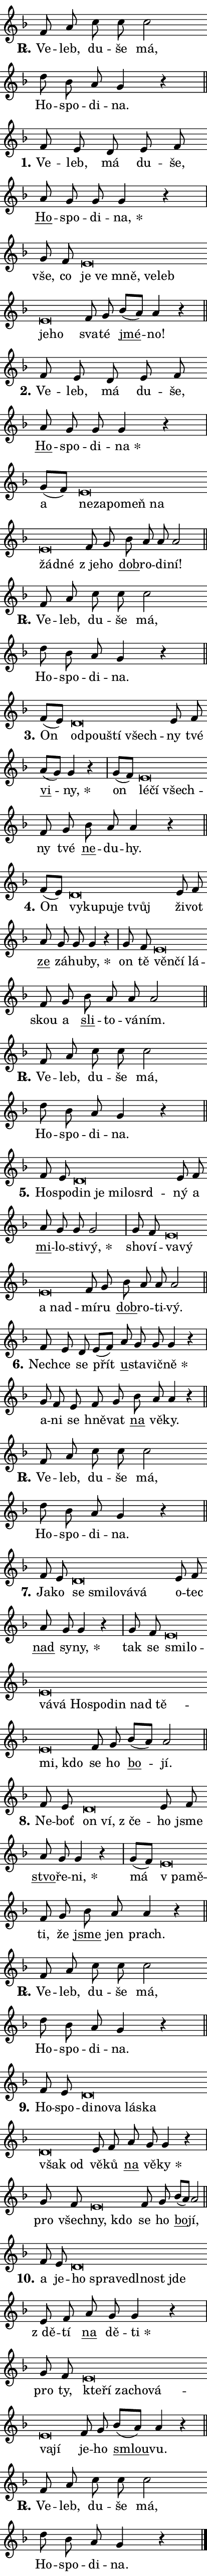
\version "2.24.0"
\header { tagline = "" }
\paper {
  indent = 0\cm
  top-margin = 0\cm
  right-margin = 0\cm
  bottom-margin = 0\cm
  left-margin = 0\cm
  paper-width = 7\cm
  page-breaking = #ly:one-page-breaking
  system-system-spacing.basic-distance = #11
  score-system-spacing.basic-distance = #11
  ragged-last = ##f
}


%% Author: Thomas Morley
%% https://lists.gnu.org/archive/html/lilypond-user/2020-05/msg00002.html
#(define (line-position grob)
"Returns position of @var[grob} in current system:
   @code{'start}, if at first time-step
   @code{'end}, if at last time-step
   @code{'middle} otherwise
"
  (let* ((col (ly:item-get-column grob))
         (ln (ly:grob-object col 'left-neighbor))
         (rn (ly:grob-object col 'right-neighbor))
         (col-to-check-left (if (ly:grob? ln) ln col))
         (col-to-check-right (if (ly:grob? rn) rn col))
         (break-dir-left
           (and
             (ly:grob-property col-to-check-left 'non-musical #f)
             (ly:item-break-dir col-to-check-left)))
         (break-dir-right
           (and
             (ly:grob-property col-to-check-right 'non-musical #f)
             (ly:item-break-dir col-to-check-right))))
        (cond ((eqv? 1 break-dir-left) 'start)
              ((eqv? -1 break-dir-right) 'end)
              (else 'middle))))

#(define (tranparent-at-line-position vctor)
  (lambda (grob)
  "Relying on @code{line-position} select the relevant enry from @var{vctor}.
Used to determine transparency,"
    (case (line-position grob)
      ((end) (not (vector-ref vctor 0)))
      ((middle) (not (vector-ref vctor 1)))
      ((start) (not (vector-ref vctor 2))))))

noteHeadBreakVisibility =
#(define-music-function (break-visibility)(vector?)
"Makes @code{NoteHead}s transparent relying on @var{break-visibility}"
#{
  \override NoteHead.transparent =
    #(tranparent-at-line-position break-visibility)
#})

#(define delete-ledgers-for-transparent-note-heads
  (lambda (grob)
    "Reads whether a @code{NoteHead} is transparent.
If so this @code{NoteHead} is removed from @code{'note-heads} from
@var{grob}, which is supposed to be @code{LedgerLineSpanner}.
As a result ledgers are not printed for this @code{NoteHead}"
    (let* ((nhds-array (ly:grob-object grob 'note-heads))
           (nhds-list
             (if (ly:grob-array? nhds-array)
                 (ly:grob-array->list nhds-array)
                 '()))
           ;; Relies on the transparent-property being done before
           ;; Staff.LedgerLineSpanner.after-line-breaking is executed.
           ;; This is fragile ...
           (to-keep
             (remove
               (lambda (nhd)
                 (ly:grob-property nhd 'transparent #f))
               nhds-list)))
      ;; TODO find a better method to iterate over grob-arrays, similiar
      ;; to filter/remove etc for lists
      ;; For now rebuilt from scratch
      (set! (ly:grob-object grob 'note-heads)  '())
      (for-each
        (lambda (nhd)
          (ly:pointer-group-interface::add-grob grob 'note-heads nhd))
        to-keep))))

hideNotes = {
  \noteHeadBreakVisibility #begin-of-line-visible
}
unHideNotes = {
  \noteHeadBreakVisibility #all-visible
}

% work-around for resetting accidentals
% https://lilypond.org/doc/v2.23/Documentation/notation/displaying-rhythms#unmetered-music
cadenzaMeasure = {
  \cadenzaOff
  \partial 1024 s1024
  \cadenzaOn
}

#(define-markup-command (accent layout props text) (markup?)
  "Underline accented syllable"
  (interpret-markup layout props
    #{\markup \override #'(offset . 4.3) \underline { #text }#}))

responsum = \markup \concat {
  "R" \hspace #-1.05 \path #0.1 #'((moveto 0 0.07) (lineto 0.9 0.8)) \hspace #0.05 "."
}

\layout {
    \context {
        \Staff
        \remove "Time_signature_engraver"
        \override LedgerLineSpanner.after-line-breaking = #delete-ledgers-for-transparent-note-heads
    }
    \context {
        \Voice {
            \override NoteHead.output-attributes = #'((class . "notehead"))
            \override Hairpin.height = #0.55
        }
    }
    \context {
        \Lyrics {
            \override StanzaNumber.output-attributes = #'((class . "stanzanumber"))
            \override LyricSpace.minimum-distance = #0.9
            \override LyricText.font-name = #"TeX Gyre Schola"
            \override LyricText.font-size = 1
            \override StanzaNumber.font-name = #"TeX Gyre Schola Bold"
            \override StanzaNumber.font-size = 1
        }
    }
}

% magnetic-lyrics.ily
%
%   written by
%     Jean Abou Samra <jean@abou-samra.fr>
%     Werner Lemberg <wl@gnu.org>
%
%   adapted by
%     Jiri Hon <jiri.hon@gmail.com>
%
% Version 2022-Apr-15

% https://www.mail-archive.com/lilypond-user@gnu.org/msg149350.html

#(define (Left_hyphen_pointer_engraver context)
   "Collect syllable-hyphen-syllable occurrences in lyrics and store
them in properties.  This engraver only looks to the left.  For
example, if the lyrics input is @code{foo -- bar}, it does the
following.

@itemize @bullet
@item
Set the @code{text} property of the @code{LyricHyphen} grob between
@q{foo} and @q{bar} to @code{foo}.

@item
Set the @code{left-hyphen} property of the @code{LyricText} grob with
text @q{foo} to the @code{LyricHyphen} grob between @q{foo} and
@q{bar}.
@end itemize

Use this auxiliary engraver in combination with the
@code{lyric-@/text::@/apply-@/magnetic-@/offset!} hook."
   (let ((hyphen #f)
         (text #f))
     (make-engraver
      (acknowledgers
       ((lyric-syllable-interface engraver grob source-engraver)
        (set! text grob)))
      (end-acknowledgers
       ((lyric-hyphen-interface engraver grob source-engraver)
        ;(when (not (grob::has-interface grob 'lyric-space-interface))
          (set! hyphen grob)));)
      ((stop-translation-timestep engraver)
       (when (and text hyphen)
         (ly:grob-set-object! text 'left-hyphen hyphen))
       (set! text #f)
       (set! hyphen #f)))))

#(define (lyric-text::apply-magnetic-offset! grob)
   "If the space between two syllables is less than the value in
property @code{LyricText@/.details@/.squash-threshold}, move the right
syllable to the left so that it gets concatenated with the left
syllable.

Use this function as a hook for
@code{LyricText@/.after-@/line-@/breaking} if the
@code{Left_@/hyphen_@/pointer_@/engraver} is active."
   (let ((hyphen (ly:grob-object grob 'left-hyphen #f)))
     (when hyphen
       (let ((left-text (ly:spanner-bound hyphen LEFT)))
         (when (grob::has-interface left-text 'lyric-syllable-interface)
           (let* ((common (ly:grob-common-refpoint grob left-text X))
                  (this-x-ext (ly:grob-extent grob common X))
                  (left-x-ext
                   (begin
                     ;; Trigger magnetism for left-text.
                     (ly:grob-property left-text 'after-line-breaking)
                     (ly:grob-extent left-text common X)))
                  ;; `delta` is the gap width between two syllables.
                  (delta (- (interval-start this-x-ext)
                            (interval-end left-x-ext)))
                  (details (ly:grob-property grob 'details))
                  (threshold (assoc-get 'squash-threshold details 0.2)))
             (when (< delta threshold)
               (let* (;; We have to manipulate the input text so that
                      ;; ligatures crossing syllable boundaries are not
                      ;; disabled.  For languages based on the Latin
                      ;; script this is essentially a beautification.
                      ;; However, for non-Western scripts it can be a
                      ;; necessity.
                      (lt (ly:grob-property left-text 'text))
                      (rt (ly:grob-property grob 'text))
                      (is-space (grob::has-interface hyphen 'lyric-space-interface))
                      (space (if is-space " " ""))
                      (space-markup (grob-interpret-markup grob " "))
                      (space-size (interval-length (ly:stencil-extent space-markup X)))
                      (extra-delta (if is-space space-size 0))
                      ;; Append new syllable.
                      (ltrt-space (if (and (string? lt) (string? rt))
                                (string-append lt space rt)
                                (make-concat-markup (list lt space rt))))
                      ;; Right-align `ltrt` to the right side.
                      (ltrt-space-markup (grob-interpret-markup
                               grob
                               (make-translate-markup
                                (cons (interval-length this-x-ext) 0)
                                (make-right-align-markup ltrt-space)))))
                 (begin
                   ;; Don't print `left-text`.
                   (ly:grob-set-property! left-text 'stencil #f)
                   ;; Set text and stencil (which holds all collected
                   ;; syllables so far) and shift it to the left.
                   (ly:grob-set-property! grob 'text ltrt-space)
                   (ly:grob-set-property! grob 'stencil ltrt-space-markup)
                   (ly:grob-translate-axis! grob (- (- delta extra-delta)) X))))))))))


#(define (lyric-hyphen::displace-bounds-first grob)
   ;; Make very sure this callback isn't triggered too early.
   (let ((left (ly:spanner-bound grob LEFT))
         (right (ly:spanner-bound grob RIGHT)))
     (ly:grob-property left 'after-line-breaking)
     (ly:grob-property right 'after-line-breaking)
     (ly:lyric-hyphen::print grob)))

squashThreshold = #0.4

\layout {
  \context {
    \Lyrics
    \consists #Left_hyphen_pointer_engraver
    \override LyricText.after-line-breaking =
      #lyric-text::apply-magnetic-offset!
    \override LyricHyphen.stencil = #lyric-hyphen::displace-bounds-first
    \override LyricText.details.squash-threshold = \squashThreshold
    \override LyricHyphen.minimum-distance = 0
    \override LyricHyphen.minimum-length = \squashThreshold
  }
}

squash = \override LyricText.details.squash-threshold = 9999
unSquash = \override LyricText.details.squash-threshold = \squashThreshold

left = \override LyricText.self-alignment-X = #LEFT
unLeft = \revert LyricText.self-alignment-X

starOffset = #(lambda (grob) 
                (let ((x_offset (ly:self-alignment-interface::aligned-on-x-parent grob)))
                  (if (= x_offset 0) 0 (+ x_offset 1.2))))

star = #(define-music-function (syllable)(string?)
"Append star separator at the end of a syllable"
#{
  \once \override LyricText.X-offset = #starOffset
  \lyricmode { \markup {
    #syllable
    \override #'((font-name . "TeX Gyre Schola Bold")) \hspace #0.2 \lower #0.65 \larger "*"
  } }
#})

starAccent = #(define-music-function (syllable)(string?)
"Append star separator at the end of a syllable and make accent"
#{
  \once \override LyricText.X-offset = #starOffset
  \lyricmode { \markup {
    \accent #syllable
    \override #'((font-name . "TeX Gyre Schola Bold")) \hspace #0.2 \lower #0.65 \larger "*"
  } }
#})

breath = #(define-music-function (syllable)(string?)
"Append breathing indicator at the end of a syllable"
#{
  \lyricmode { \markup { #syllable "+" } }
#})

optionalBreath = #(define-music-function (syllable)(string?)
"Append optional breathing indicator at the end of a syllable"
#{
  \lyricmode { \markup { #syllable "(+)" } }
#})


\score {
    <<
        \new Voice = "melody" { \cadenzaOn \key f \major \relative { f'8 a c c c2 \bar "" d8 bes a g4 r \cadenzaMeasure \bar "||" \break } }
        \new Lyrics \lyricsto "melody" { \lyricmode { \set stanza = \responsum
Ve -- leb, du -- še má, Ho -- spo -- di -- na. } }
    >>
    \layout {}
}

\score {
    <<
        \new Voice = "melody" { \cadenzaOn \key f \major \relative { f'8 e d8 e8 f \bar "" a g g g4 r \cadenzaMeasure \bar "|" g8 f e\breve*1/16 \hideNotes \breve*1/16 \bar "" \breve*1/16 \bar "" \breve*1/16 \bar "" \breve*1/16 \bar "" \breve*1/16 \breve*1/16 \bar "" \unHideNotes f8 g \bar "" bes[( a)] a4 r \cadenzaMeasure \bar "||" \break } }
        \new Lyrics \lyricsto "melody" { \lyricmode { \set stanza = "1."
Ve -- leb, má du -- še, \markup \accent Ho -- spo -- di -- \star na, vše, co \left je \squash ve mně, ve -- leb je -- ho \unLeft \unSquash sva -- té \markup \accent jmé -- no! } }
    >>
    \layout {}
}

\score {
    <<
        \new Voice = "melody" { \cadenzaOn \key f \major \relative { f'8 e d8 e8 f \bar "" a g g g4 r \cadenzaMeasure \bar "|" g8[( f)] e\breve*1/16 \hideNotes \breve*1/16 \bar "" \breve*1/16 \bar "" \breve*1/16 \bar "" \breve*1/16 \bar "" \breve*1/16 \breve*1/16 \bar "" \unHideNotes f8 g \bar "" bes a a a2 \cadenzaMeasure \bar "||" \break } }
        \new Lyrics \lyricsto "melody" { \lyricmode { \set stanza = "2."
Ve -- leb, má du -- še, \markup \accent Ho -- spo -- di -- \star na a \left ne -- \squash za -- po -- meň na žád -- né \unLeft \unSquash "z je" -- ho \markup \accent dob -- ro -- di -- ní! } }
    >>
    \layout {}
}

\score {
    <<
        \new Voice = "melody" { \cadenzaOn \key f \major \relative { f'8 a c c c2 \bar "" d8 bes a g4 r \cadenzaMeasure \bar "||" \break } }
        \new Lyrics \lyricsto "melody" { \lyricmode { \set stanza = \responsum
Ve -- leb, du -- še má, Ho -- spo -- di -- na. } }
    >>
    \layout {}
}

\score {
    <<
        \new Voice = "melody" { \cadenzaOn \key f \major \relative { f'8[( e)] d\breve*1/16 \hideNotes \breve*1/16 \bar "" \breve*1/16 \breve*1/16 \bar "" \unHideNotes e8 f \bar "" a[( g)] g4 r \cadenzaMeasure \bar "|" g8[( f)] e\breve*1/16 \hideNotes \breve*1/16 \breve*1/16 \bar "" \unHideNotes f8 g \bar "" bes a a4 r \cadenzaMeasure \bar "||" \break } }
        \new Lyrics \lyricsto "melody" { \lyricmode { \set stanza = "3."
On \left od -- \squash pou -- ští všech -- \unLeft \unSquash ny tvé \markup \accent vi -- \star ny, on \left lé -- \squash čí všech -- \unLeft \unSquash ny tvé \markup \accent ne -- du -- hy. } }
    >>
    \layout {}
}

\score {
    <<
        \new Voice = "melody" { \cadenzaOn \key f \major \relative { f'8[( e)] d\breve*1/16 \hideNotes \breve*1/16 \bar "" \breve*1/16 \bar "" \breve*1/16 \breve*1/16 \bar "" \unHideNotes e8 f \bar "" a g g g4 r \cadenzaMeasure \bar "|" g8 f e\breve*1/16 \hideNotes \breve*1/16 \breve*1/16 \bar "" \unHideNotes f8 g \bar "" bes a a a2 \cadenzaMeasure \bar "||" \break } }
        \new Lyrics \lyricsto "melody" { \lyricmode { \set stanza = "4."
On \left vy -- \squash ku -- pu -- je tvůj \unLeft \unSquash ži -- vot \markup \accent ze zá -- hu -- \star by, on tě \left věn -- \squash čí lá -- \unLeft \unSquash skou a \markup \accent sli -- to -- vá -- ním. } }
    >>
    \layout {}
}

\score {
    <<
        \new Voice = "melody" { \cadenzaOn \key f \major \relative { f'8 a c c c2 \bar "" d8 bes a g4 r \cadenzaMeasure \bar "||" \break } }
        \new Lyrics \lyricsto "melody" { \lyricmode { \set stanza = \responsum
Ve -- leb, du -- še má, Ho -- spo -- di -- na. } }
    >>
    \layout {}
}

\score {
    <<
        \new Voice = "melody" { \cadenzaOn \key f \major \relative { f'8 e d\breve*1/16 \hideNotes \breve*1/16 \bar "" \breve*1/16 \bar "" \breve*1/16 \breve*1/16 \bar "" \unHideNotes e8 f \bar "" a g g g2 \cadenzaMeasure \bar "|" g8 f e\breve*1/16 \hideNotes \breve*1/16 \bar "" \breve*1/16 \breve*1/16 \bar "" \unHideNotes f8 g \bar "" bes a a a2 \cadenzaMeasure \bar "||" \break } }
        \new Lyrics \lyricsto "melody" { \lyricmode { \set stanza = "5."
Ho -- spo -- \left din \squash je mi -- lo -- srd -- \unLeft \unSquash ný a \markup \accent mi -- lo -- sti -- \star vý, sho -- ví -- \left va -- \squash vý a nad -- \unLeft \unSquash mí -- ru \markup \accent dob -- ro -- ti -- vý. } }
    >>
    \layout {}
}

\score {
    <<
        \new Voice = "melody" { \cadenzaOn \key f \major \relative { f'8 e d8 e8[( f)] \bar "" a g g g4 r \cadenzaMeasure \bar "|" g8 f e8 f8 g \bar "" bes a a4 r \cadenzaMeasure \bar "||" \break } }
        \new Lyrics \lyricsto "melody" { \lyricmode { \set stanza = "6."
Nech -- ce se přít \markup \accent u -- sta -- vič -- \star ně a -- ni se hně -- vat \markup \accent na vě -- ky. } }
    >>
    \layout {}
}

\score {
    <<
        \new Voice = "melody" { \cadenzaOn \key f \major \relative { f'8 a c c c2 \bar "" d8 bes a g4 r \cadenzaMeasure \bar "||" \break } }
        \new Lyrics \lyricsto "melody" { \lyricmode { \set stanza = \responsum
Ve -- leb, du -- še má, Ho -- spo -- di -- na. } }
    >>
    \layout {}
}

\score {
    <<
        \new Voice = "melody" { \cadenzaOn \key f \major \relative { f'8 e d\breve*1/16 \hideNotes \breve*1/16 \bar "" \breve*1/16 \bar "" \breve*1/16 \breve*1/16 \bar "" \unHideNotes e8 f \bar "" a g g4 r \cadenzaMeasure \bar "|" g8 f e\breve*1/16 \hideNotes \breve*1/16 \bar "" \breve*1/16 \bar "" \breve*1/16 \bar "" \breve*1/16 \bar "" \breve*1/16 \bar "" \breve*1/16 \bar "" \breve*1/16 \bar "" \breve*1/16 \bar "" \breve*1/16 \breve*1/16 \bar "" \unHideNotes f8 g \bar "" bes[( a)] a2 \cadenzaMeasure \bar "||" \break } }
        \new Lyrics \lyricsto "melody" { \lyricmode { \set stanza = "7."
Ja -- ko \left se \squash smi -- lo -- vá -- vá \unLeft \unSquash o -- tec \markup \accent nad sy -- \star ny, tak se \left smi -- \squash lo -- vá -- vá Ho -- spo -- din nad tě -- mi, kdo \unLeft \unSquash se ho \markup \accent bo -- jí. } }
    >>
    \layout {}
}

\score {
    <<
        \new Voice = "melody" { \cadenzaOn \key f \major \relative { f'8 e d\breve*1/16 \hideNotes \breve*1/16 \breve*1/16 \bar "" \unHideNotes e8 f \bar "" a g g4 r \cadenzaMeasure \bar "|" g8[( f)] e\breve*1/16 \hideNotes \breve*1/16 \bar "" \unHideNotes f8 g \bar "" bes a a4 r \cadenzaMeasure \bar "||" \break } }
        \new Lyrics \lyricsto "melody" { \lyricmode { \set stanza = "8."
Ne -- boť \left on \squash ví, "z če" -- \unLeft \unSquash ho jsme \markup \accent stvo -- ře -- \star ni, má \left "v pa" -- \squash mě -- \unLeft \unSquash ti, že \markup \accent jsme jen prach. } }
    >>
    \layout {}
}

\score {
    <<
        \new Voice = "melody" { \cadenzaOn \key f \major \relative { f'8 a c c c2 \bar "" d8 bes a g4 r \cadenzaMeasure \bar "||" \break } }
        \new Lyrics \lyricsto "melody" { \lyricmode { \set stanza = \responsum
Ve -- leb, du -- še má, Ho -- spo -- di -- na. } }
    >>
    \layout {}
}

\score {
    <<
        \new Voice = "melody" { \cadenzaOn \key f \major \relative { f'8 e d\breve*1/16 \hideNotes \breve*1/16 \bar "" \breve*1/16 \bar "" \breve*1/16 \bar "" \breve*1/16 \bar "" \breve*1/16 \breve*1/16 \bar "" \unHideNotes e8 f \bar "" a g g4 r \cadenzaMeasure \bar "|" g8 f e\breve*1/16 \hideNotes \breve*1/16 \bar "" \unHideNotes f8 g \bar "" bes[( a)] a2 \cadenzaMeasure \bar "||" \break } }
        \new Lyrics \lyricsto "melody" { \lyricmode { \set stanza = "9."
Ho -- spo -- \left di -- \squash no -- va lá -- ska však od \unLeft \unSquash vě -- ků \markup \accent na vě -- \star ky pro všech -- \left ny, \squash kdo \unLeft \unSquash se ho \markup \accent bo -- jí, } }
    >>
    \layout {}
}

\score {
    <<
        \new Voice = "melody" { \cadenzaOn \key f \major \relative { f'8 e d\breve*1/16 \hideNotes \breve*1/16 \bar "" \breve*1/16 \bar "" \breve*1/16 \bar "" \breve*1/16 \breve*1/16 \bar "" \unHideNotes e8 f \bar "" a g g4 r \cadenzaMeasure \bar "|" g8 f e\breve*1/16 \hideNotes \breve*1/16 \bar "" \breve*1/16 \bar "" \breve*1/16 \bar "" \breve*1/16 \bar "" \breve*1/16 \breve*1/16 \bar "" \unHideNotes f8 g \bar "" bes[( a)] a4 r \cadenzaMeasure \bar "||" \break } }
        \new Lyrics \lyricsto "melody" { \lyricmode { \set stanza = "10."
a je -- \left ho \squash spra -- ve -- dl -- nost jde \unLeft \unSquash "z dě" -- tí \markup \accent na dě -- \star ti pro ty, \left kte -- \squash ří za -- cho -- vá -- va -- jí \unLeft \unSquash je -- ho \markup \accent smlou -- vu. } }
    >>
    \layout {}
}

\score {
    <<
        \new Voice = "melody" { \cadenzaOn \key f \major \relative { f'8 a c c c2 \bar "" d8 bes a g4 r \cadenzaMeasure \bar "||" \break } \bar "|." }
        \new Lyrics \lyricsto "melody" { \lyricmode { \set stanza = \responsum
Ve -- leb, du -- še má, Ho -- spo -- di -- na. } }
    >>
    \layout {}
}
